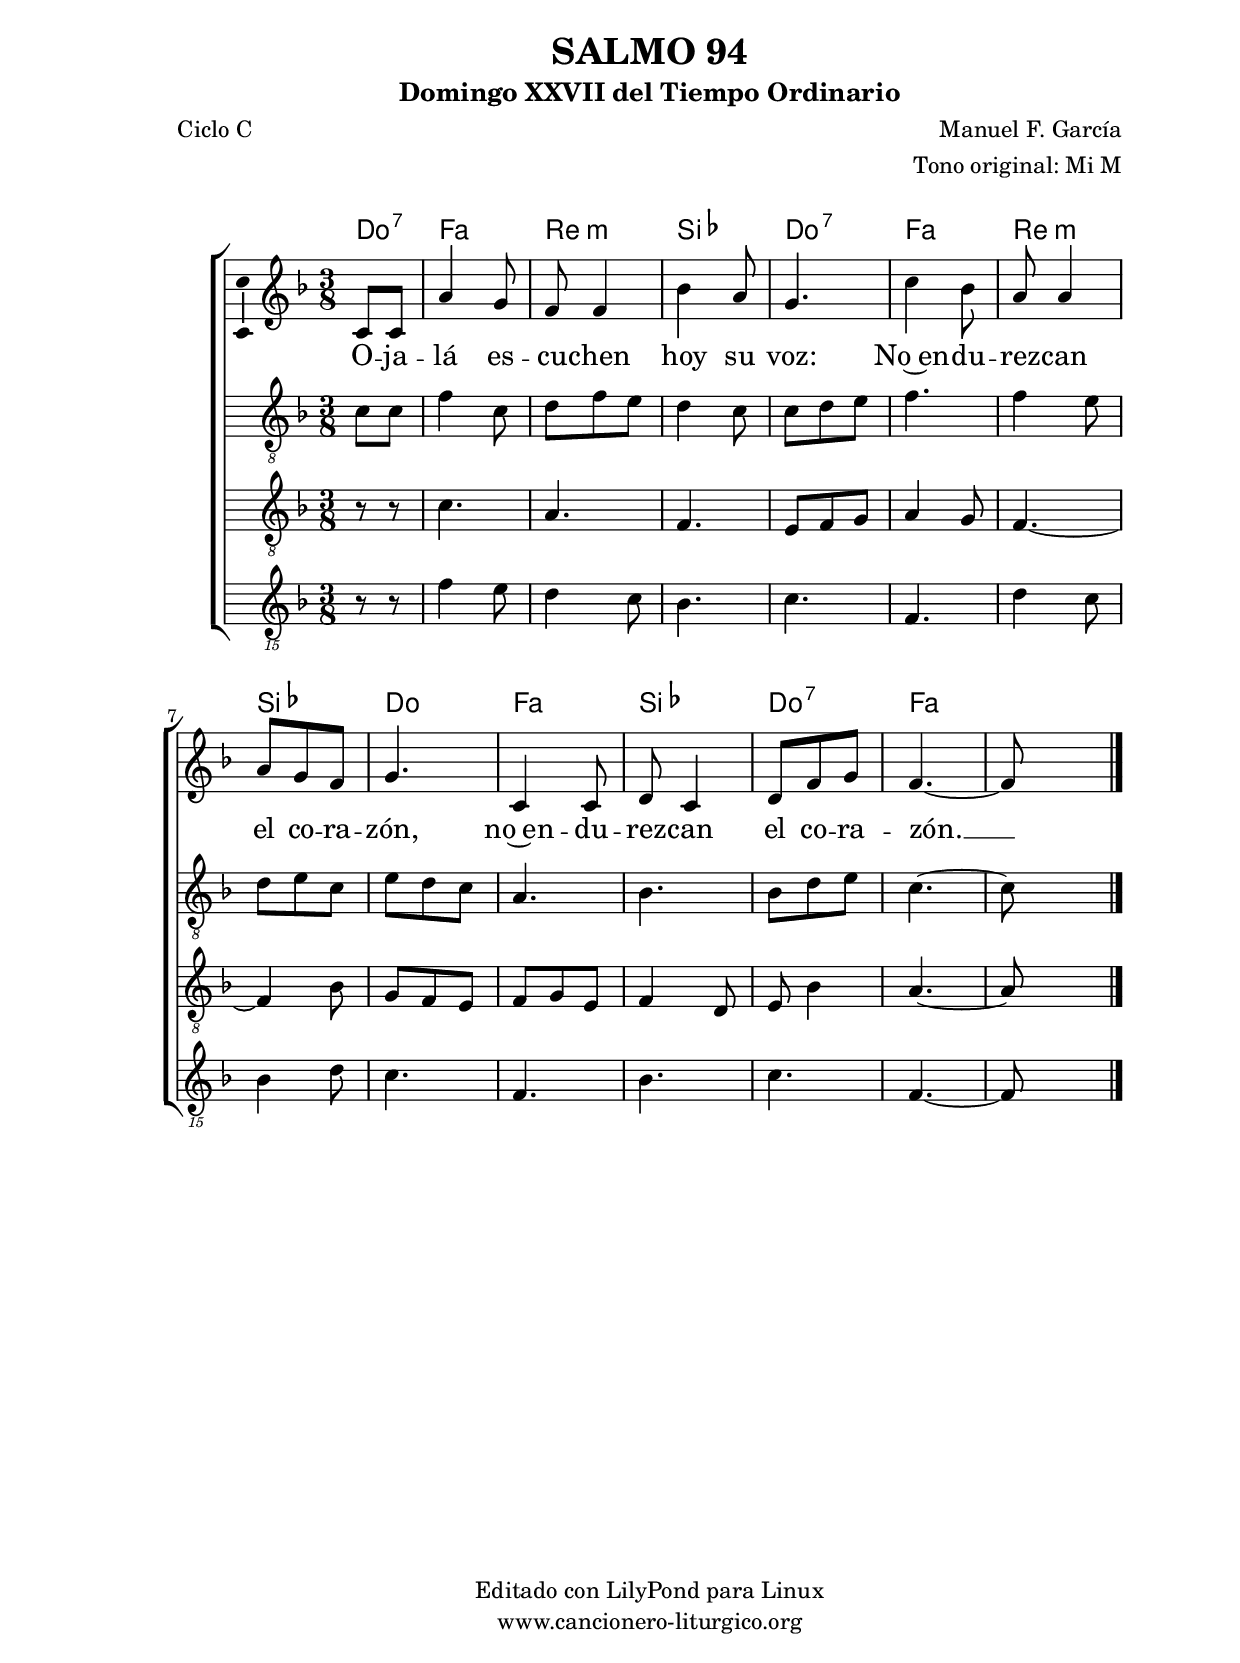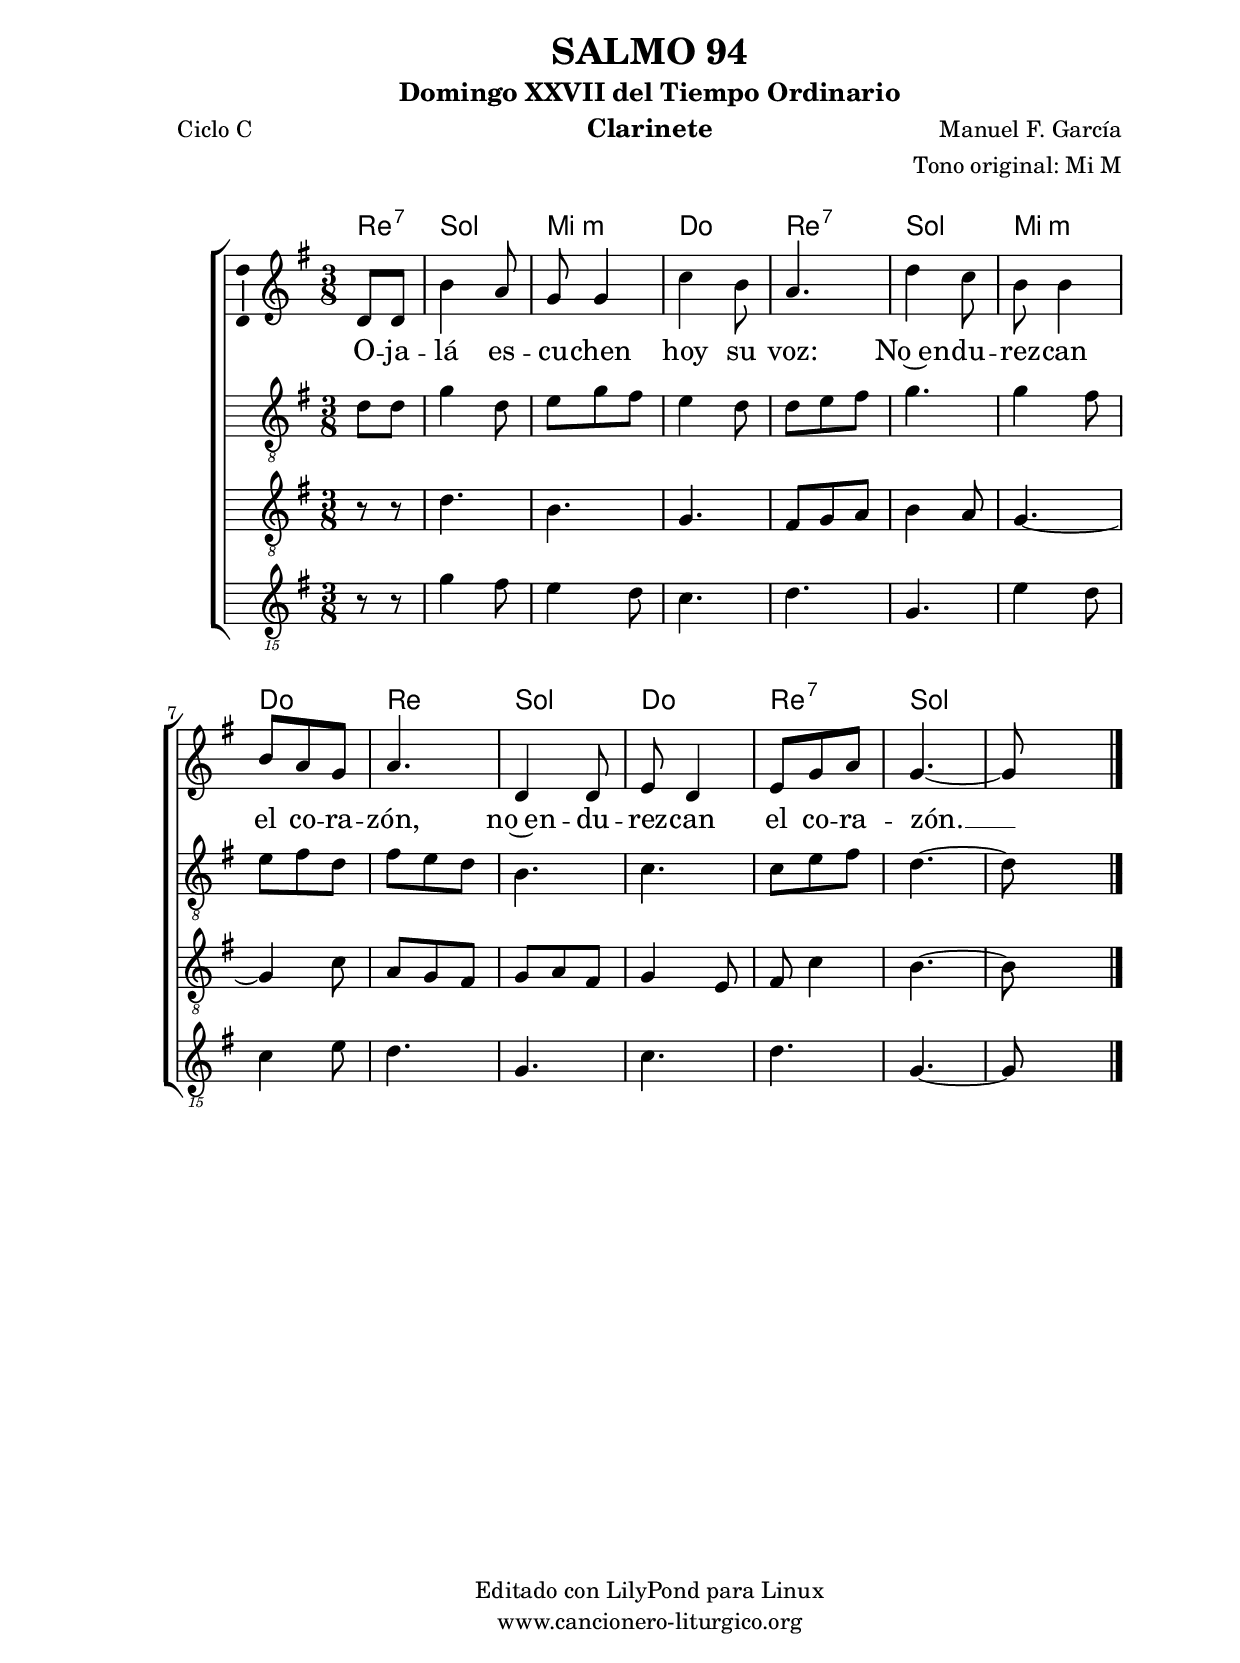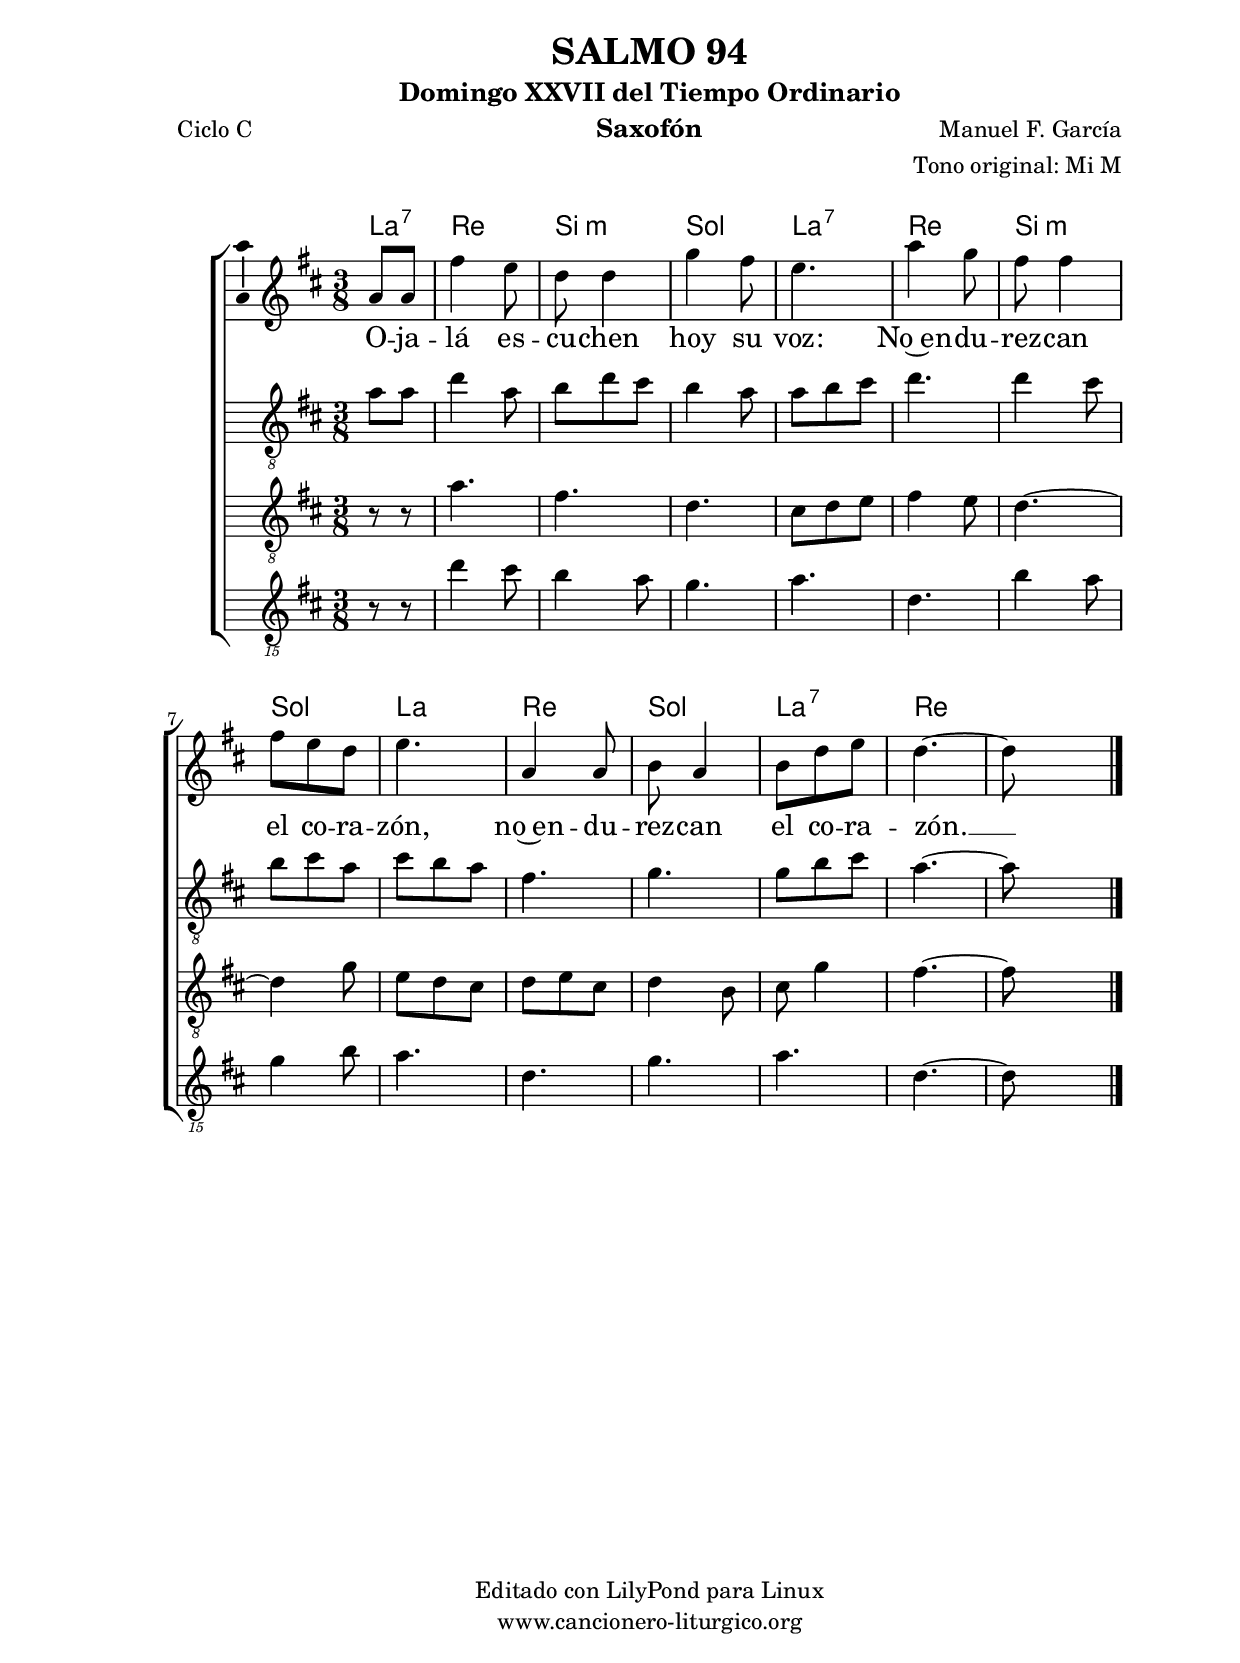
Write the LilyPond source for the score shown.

%
%para convertir .midi en .wav:
%timidity filename.midi -Ow -o finename.wav
%
%
%Para convertir de .wav a .mp3:
%lame -h -m j filename.wav
%
%
%para escuchar el midi:
%timidity nombrefichero.midi
%


%versión de lilypond para la que se ha escrito esta partitura:
\version "2.16.0"

	%Tamaño papel
	#(set-default-paper-size "a4")
	%Tamaño partitura
	#(set-global-staff-size 20)
	%No responde al pulsar sobre una nota
	#(ly:set-option 'point-and-click #f)

%parámetros del encabezamiento:
\header {
	title = "SALMO 94"
	subtitle = "Domingo XXVII del Tiempo Ordinario"
	composer = "Manuel F. García"
	poet = "Ciclo C"
	meter = ""
	arranger = "Tono original: Mi M"
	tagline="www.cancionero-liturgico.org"
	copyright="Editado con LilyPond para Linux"
	tiempo = "Ordinario"
	usos = "Salmo"
	letra = "Ojalá escuchen hoy su voz: No endurezcan el corazón, no endurezcan el corazón."
	}

%parámetros asociados al papel:
\paper  {
	oddHeaderMarkup = \markup {\fill-line { \on-the-fly #not-first-page \fromproperty #'header:title \on-the-fly #not-first-page \fromproperty #'header:composer }}
	evenHeaderMarkup = \markup {\fill-line { \fromproperty #'header:composer \fromproperty #'header:title }}
	#(set-paper-size "a4")
	print-page-number = ##f
	first-page-number = 1
	print-first-page-number = ##f
%	head-separation = 3.0 \cm
	top-margin = 2.0 \cm
	bottom-margin = 0.5\cm
%%%	bottom-margin = -1.0\cm
	left-margin = 3.0 \cm
	line-width = 16.0 \cm 
	indent = 8\mm
	interscoreline = 2.\mm
	between-system-space = 15\mm
%	para que las partituras no llenen la hoja:
	ragged-bottom = ##t
%	idem para la última hoja:
	ragged-last-bottom = ##f
%	para que las partituras llenen el ancho del papel:
	ragged-last = ##f
	after-title-space = 2.5 \cm
%page-count=1
%system-count=8

	%Flexible Vertical Spacing
%	markup-markup-spacing =
%	#'((basic-distance . 15) (minimum-distance . 15) (padding . 3))
	markup-system-spacing =
	#'((basic-distance . 15) (minimum-distance . 15) (padding . 3))
	system-system-spacing =
	#'((basic-distance . 15) (minimum-distance . 15) (padding . 3))
	score-system-spacing =
	#'((basic-distance . 15) (minimum-distance . 15) (padding . 5))
%	top-system-spacing = % header
%	#'((basic-distance . 8) (minimum-distance . 0) (padding . 3))
%	top-markup-spacing =
%	#'((basic-distance . 20) (minimum-distance . 20) (padding . 3))
	last-bottom-spacing = % footer
	#'((basic-distance . 5) (minimum-distance . 5) (padding . 3))
%	score-markup-spacing =
%	#'((basic-distance . 16) (minimum-distance . 13) (padding . 3))

	}


%parámetros que afectan a toda la partitura:
global =  {
	%clave de sol (G):
	\clef G
	%armadura:
	\transpose e f
	\key e \major
	\tempo 4=90
	\set Score.tempoHideNote = ##t
	}


acordes = {
	\italianChords
	\chordmode {
	\transpose e f
{
b4:7
e4. cis:m a b:7 e cis:m a b e a b:7 e s
	}
	}
}


melodia = 
	\transpose e f
{
	\relative c'{
	\time 3/8

\partial 4
b8 b
gis'4 fis8
e8 e4
a4 gis8
fis4.
b4 a8
gis8 gis4
gis8 fis e
fis4.
b,4 b8
cis8 b4
cis8 e fis
e4.~
e8 s4

	\bar "|."
	}
	}

melodiados = 
	\transpose e f
{
	\relative c'{
	\time 3/8

\clef "G_8"
b8 b
e4 b8
cis8 e dis
cis4 b8
b8 cis dis
e4.
e4 dis8
cis8 dis b
dis8 cis b
gis4.
a4.
a8 cis dis
b4.~
b8 s4

	\bar "|."
	}
	}

melodiatres = 
	\transpose e f
{
	\relative c'{
	\time 3/8
%\clef F
\clef "G_8"
r8 r
b4.
gis4.
e4.
dis8 e fis
gis4 fis8
e4.~
e4 a8 fis8 e dis
e8 fis dis
e4 cis8
dis8 a'4 gis4.~
gis8 s4

	\bar "|."
	}
	}

melodiacuatro = 
	\transpose e f
{
	\relative c{
	\time 3/8
%\clef F
\clef "G_15"
r8 r
e4 dis8
cis4 b8
a4.
b4.
e,4.
cis'4 b8
a4 cis8
b4.
e,4.
a4.
b4.
e,4.~
e8 s4

	\bar "|."
	}
	}

texto = \lyricmode {
O -- ja -- lá es -- cu -- chen hoy su voz: No~en -- du -- rez -- can el co -- ra -- zón, no~en -- du -- rez -- can el co -- ra -- zón. __
	}


acordesStaff = \context ChordNames = acordesStaff <<
	\set chordChanges = ##t
	\acordes
	>>


vozStaff = \context Voice = vozStaff
\with {\consists "Ambitus_engraver"}
<<
%	\set Staff.instrumentName = ""
%	\set Staff.shortInstrumentName = ""
%	\set Staff.midiInstrument = #"clarinet"
%	\set Staff.midiInstrument = #"cello"
%	\set Staff.midiInstrument = #"flute"
	\set Staff.midiInstrument = #"electric guitar (jazz)"
%	\set Staff.midiInstrument = #"english horn"
%	\set Staff.midiInstrument = #"violin"
%	\set Staff.midiInstrument = #"glockenspiel"
	\set Staff.midiMinimumVolume = #0.7
	\set Staff.midiMaximumVolume = #0.9
	\global
	\melodia
	>>

vozdosStaff = \context Voice = vozdosStaff
<<
%	\set Staff.instrumentName = "Clarinete 1"
%	\set Staff.shortInstrumentName = "C"
	\override Staff.StaffSymbol #'staff-space = #(magstep -0.35)
	\set Staff.midiInstrument = #"english horn"
	\set Staff.midiMinimumVolume = #0.4
	\set Staff.midiMaximumVolume = #0.5
	\global
	\melodiados
	>>

voztresStaff = \context Voice = voztresStaff
<<
%	\set Staff.instrumentName = "Saxofón"
%	\set Staff.shortInstrumentName = "S"
	\override Staff.StaffSymbol #'staff-space = #(magstep -0.35)
	\set Staff.midiInstrument = #"violin"
	\set Staff.midiMinimumVolume = #0.4
	\set Staff.midiMaximumVolume = #0.5
	\global
	\melodiatres
	>>

vozcuatroStaff = \context Voice = vozcuatroStaff
<<
%	\set Staff.instrumentName = "Saxofón"
%	\set Staff.shortInstrumentName = "S"
	\override Staff.StaffSymbol #'staff-space = #(magstep -0.35)
	\set Staff.midiInstrument = #"violin"
	\set Staff.midiMinimumVolume = #0.4
	\set Staff.midiMaximumVolume = #0.5
	\global
	\melodiacuatro
	>>


textoStaff = \context Lyrics = textoStaff <<
	\lyricsto vozStaff \texto
	>>

\book {
	\score {
		\context ChoirStaff {
%			\override StaffGroup.SystemStartBracket #'collapse-height = #1
%			\override Score.SystemStartBar #'collapse-height = #1
			<<
			\acordesStaff
			\vozStaff
			\textoStaff
			\vozdosStaff
			\voztresStaff
			\vozcuatroStaff
			>>
			}
		\layout {
	    		\context {
				\Lyrics
				\override LyricText #'font-size = #2
				}
	   		 \context {
				\Score
				%fontSize = #3
				\override StaffSymbol #'staff-space = #(magstep +3)
				%\override Beam #'thickness = #0.55
				%\override SpacingSpanner #'spacing-increment = #1.0
				%\override Slur #'height-limit = #1.5
				}
			}
		}
	\score {
		\unfoldRepeats
		\context ChoirStaff {
			<<
			\acordesStaff
			\vozStaff
			\vozdosStaff
			\voztresStaff
			\vozcuatroStaff
			>>
			}
		\midi {
	  		\context {
	  			\Score
				tempoWholesPerMinute = #(ly:make-moment 70 4)
				}
			}
		}
	}

%Partitura para clarinete
#(define output-suffix "C")
\book {
	\header{
		instrument = "Clarinete"
		}
	\score {
		\context ChoirStaff {
%			\override StaffGroup.SystemStartBracket #'collapse-height = #1
%			\override Score.SystemStartBar #'collapse-height = #1
\transpose c d
			<<
			\acordesStaff
			\vozStaff
			\textoStaff
			\vozdosStaff
			\voztresStaff
			\vozcuatroStaff
			>>
			}
		\layout {
	    		\context {
				\Lyrics
				\override LyricText #'font-size = #2
				}
	   		 \context {
				\Score
				%fontSize = #3
				\override StaffSymbol #'staff-space = #(magstep +3)
				%\override Beam #'thickness = #0.55
				%\override SpacingSpanner #'spacing-increment = #1.0
				%\override Slur #'height-limit = #1.5
				}
			}
		}
	}

%Partitura para saxofón
#(define output-suffix "S")
\book {
	\header{
		instrument = "Saxofón"
		}
	\score {
		\context ChoirStaff {
%			\override StaffGroup.SystemStartBracket #'collapse-height = #1
%			\override Score.SystemStartBar #'collapse-height = #1
\transpose c a
			<<
			\acordesStaff
			\vozStaff
			\textoStaff
			\vozdosStaff
			\voztresStaff
			\vozcuatroStaff
			>>
			}
		\layout {
	    		\context {
				\Lyrics
				\override LyricText #'font-size = #2
				}
	   		 \context {
				\Score
				%fontSize = #3
				\override StaffSymbol #'staff-space = #(magstep +3)
				%\override Beam #'thickness = #0.55
				%\override SpacingSpanner #'spacing-increment = #1.0
				%\override Slur #'height-limit = #1.5
				}
			}
		}
	}

